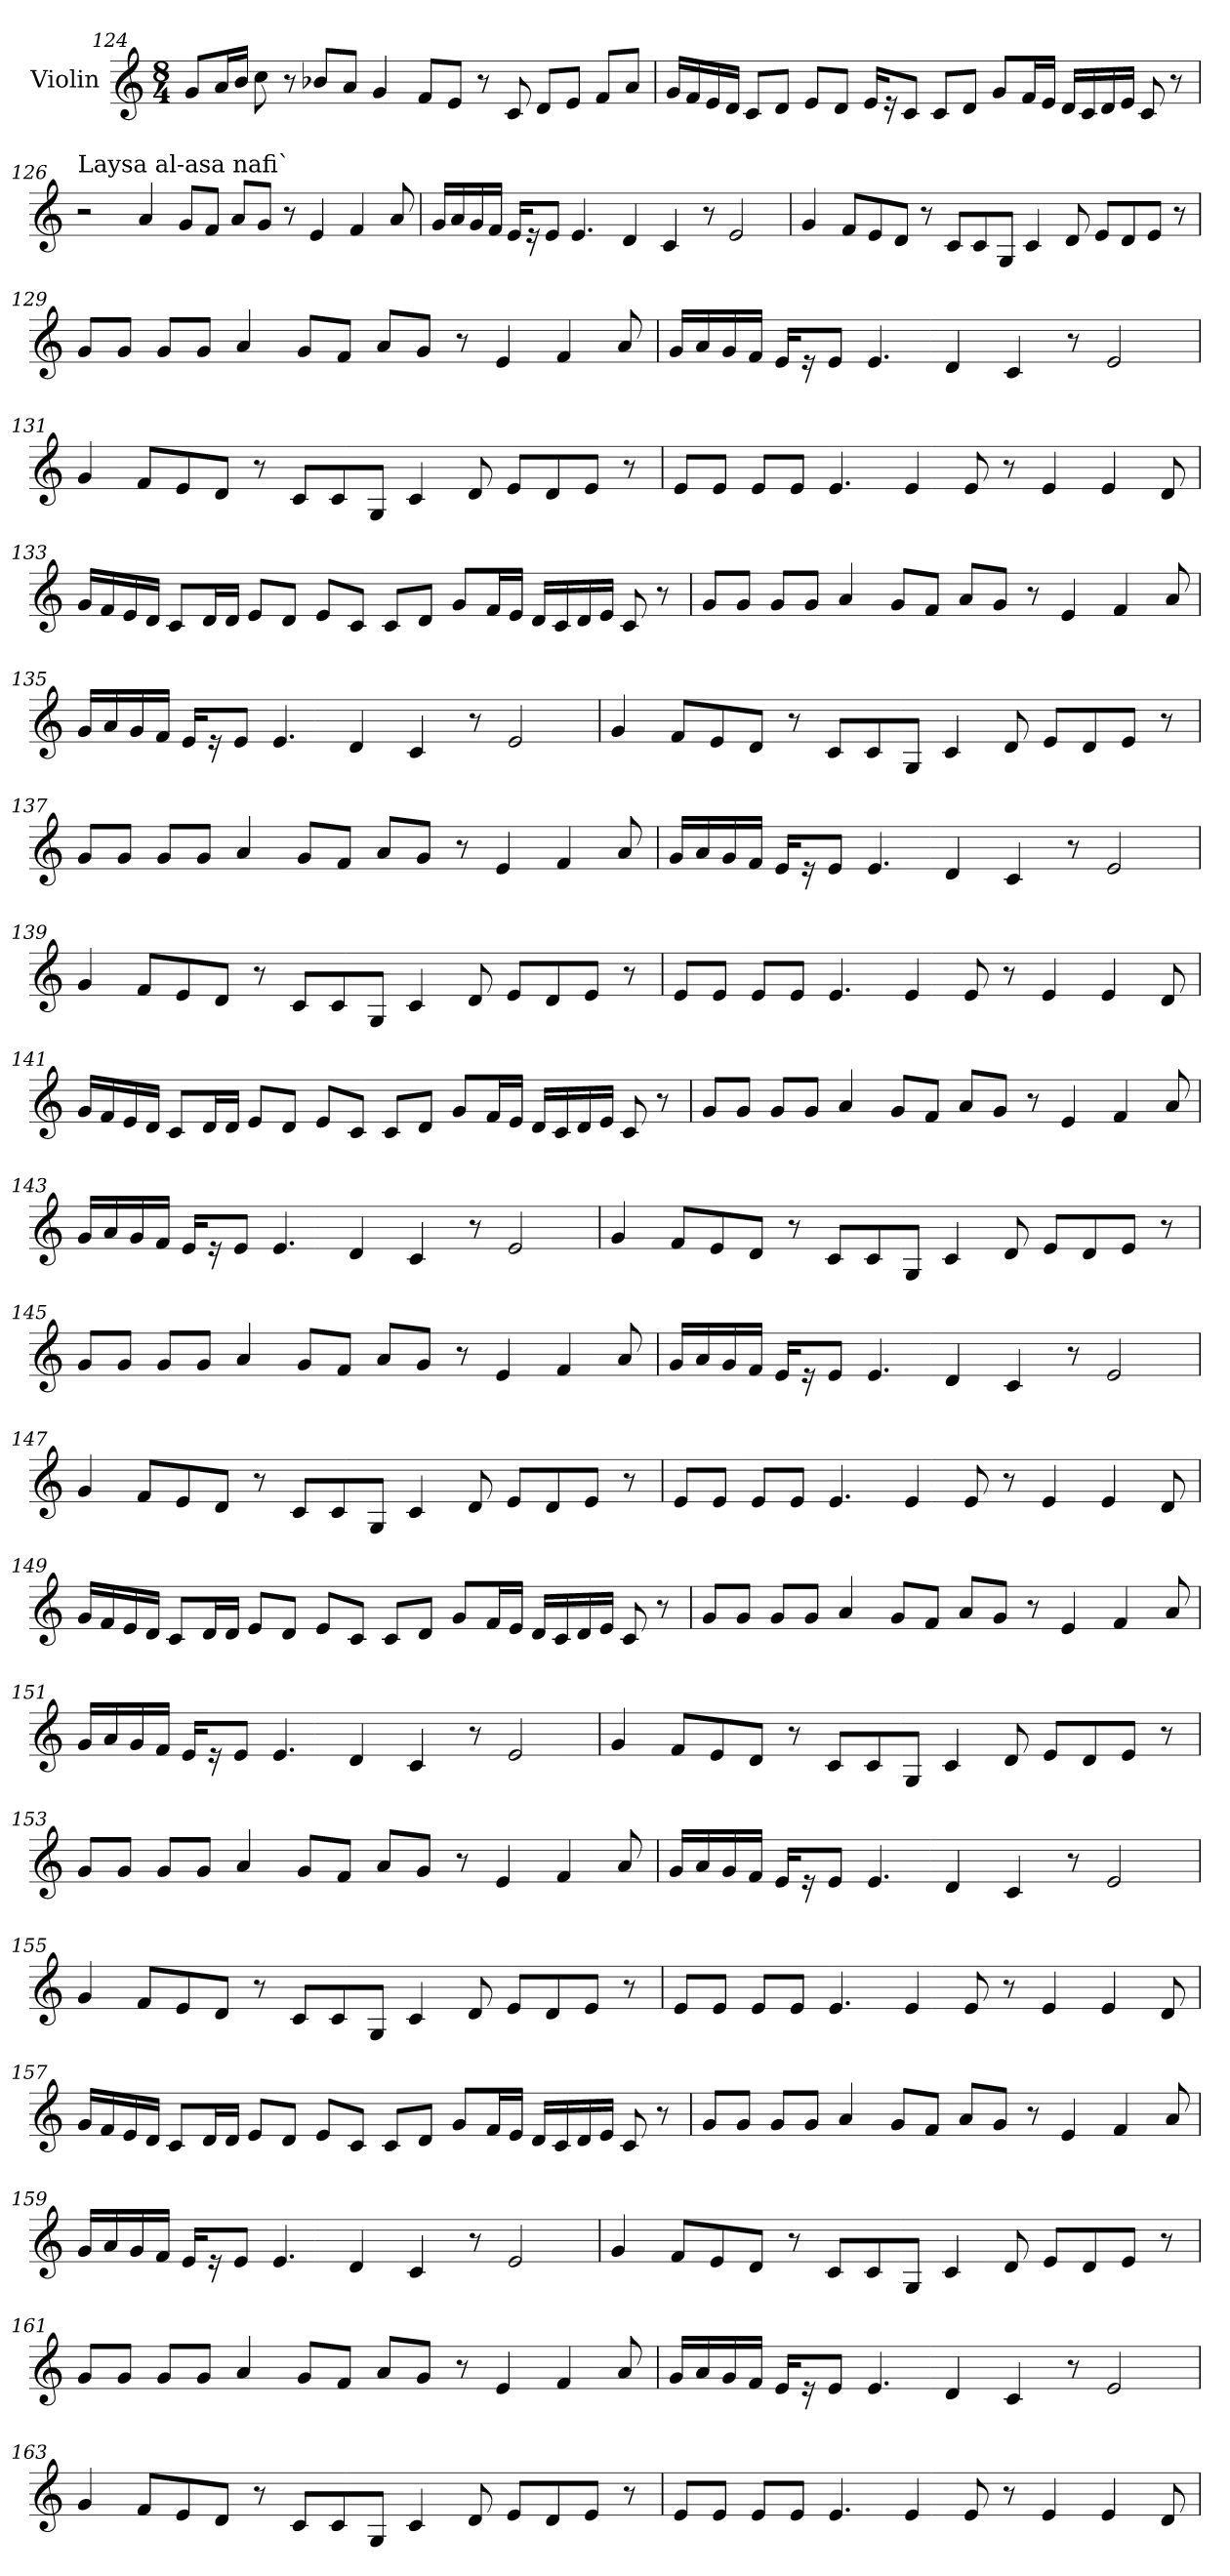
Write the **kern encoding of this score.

**kern
*part1
*staff1
*I"Violin
*clefG2
*k[]
*C:
*M8/4
=124
8g/L
16a/L
16b/JJ
8cc\
8r
8b-X/L
8a/J
4g/
8f/L
8e/J
8r
8c/
8d/L
8e/J
8f/L
8a/J
!!LO:PB:g=z
=125
16g/LL
16f/
16e/
16d/JJ
8c/L
8d/J
8e/L
8d/J
16e/KL
16r
8c/J
8c/L
8d/J
8g/L
16f/L
16e/JJ
16d/LL
16c/
16d/
16e/JJ
8c/
8r
=126
!LO:TX:a:t=Laysa al-asa nafi`
2r
4a/
8g/L
8f/J
8a/L
8g/J
8r
4e/
4f/
8a/
!!LO:LB:g=z
=127
16g/LL
16a/
16g/
16f/JJ
16e/KL
16r
8e/J
4.e/
4d/
4c/
8r
2e/
=128
4g/
8f/L
8e/
8d/J
8r
8c/L
8c/
8G/J
4c/
8d/
8e/L
8d/
8e/J
8r
!!LO:LB:g=z
=129
8g/L
8g/J
8g/L
8g/J
4a/
8g/L
8f/J
8a/L
8g/J
8r
4e/
4f/
8a/
=130
16g/LL
16a/
16g/
16f/JJ
16e/KL
16r
8e/J
4.e/
4d/
4c/
8r
2e/
!!LO:LB:g=z
=131
4g/
8f/L
8e/
8d/J
8r
8c/L
8c/
8G/J
4c/
8d/
8e/L
8d/
8e/J
8r
=132
8e/L
8e/J
8e/L
8e/J
4.e/
4e/
8e/
8r
4e/
4e/
8d/
!!LO:LB:g=z
=133
16g/LL
16f/
16e/
16d/JJ
8c/L
16d/L
16d/JJ
8e/L
8d/J
8e/L
8c/J
8c/L
8d/J
8g/L
16f/L
16e/JJ
16d/LL
16c/
16d/
16e/JJ
8c/
8r
=134
8g/L
8g/J
8g/L
8g/J
4a/
8g/L
8f/J
8a/L
8g/J
8r
4e/
4f/
8a/
!!LO:LB:g=z
=135
16g/LL
16a/
16g/
16f/JJ
16e/KL
16r
8e/J
4.e/
4d/
4c/
8r
2e/
=136
4g/
8f/L
8e/
8d/J
8r
8c/L
8c/
8G/J
4c/
8d/
8e/L
8d/
8e/J
8r
!!LO:LB:g=z
=137
8g/L
8g/J
8g/L
8g/J
4a/
8g/L
8f/J
8a/L
8g/J
8r
4e/
4f/
8a/
=138
16g/LL
16a/
16g/
16f/JJ
16e/KL
16r
8e/J
4.e/
4d/
4c/
8r
2e/
!!LO:LB:g=z
=139
4g/
8f/L
8e/
8d/J
8r
8c/L
8c/
8G/J
4c/
8d/
8e/L
8d/
8e/J
8r
=140
8e/L
8e/J
8e/L
8e/J
4.e/
4e/
8e/
8r
4e/
4e/
8d/
!!LO:PB:g=z
=141
16g/LL
16f/
16e/
16d/JJ
8c/L
16d/L
16d/JJ
8e/L
8d/J
8e/L
8c/J
8c/L
8d/J
8g/L
16f/L
16e/JJ
16d/LL
16c/
16d/
16e/JJ
8c/
8r
=142
8g/L
8g/J
8g/L
8g/J
4a/
8g/L
8f/J
8a/L
8g/J
8r
4e/
4f/
8a/
!!LO:LB:g=z
=143
16g/LL
16a/
16g/
16f/JJ
16e/KL
16r
8e/J
4.e/
4d/
4c/
8r
2e/
=144
4g/
8f/L
8e/
8d/J
8r
8c/L
8c/
8G/J
4c/
8d/
8e/L
8d/
8e/J
8r
!!LO:LB:g=z
=145
8g/L
8g/J
8g/L
8g/J
4a/
8g/L
8f/J
8a/L
8g/J
8r
4e/
4f/
8a/
=146
16g/LL
16a/
16g/
16f/JJ
16e/KL
16r
8e/J
4.e/
4d/
4c/
8r
2e/
!!LO:LB:g=z
=147
4g/
8f/L
8e/
8d/J
8r
8c/L
8c/
8G/J
4c/
8d/
8e/L
8d/
8e/J
8r
=148
8e/L
8e/J
8e/L
8e/J
4.e/
4e/
8e/
8r
4e/
4e/
8d/
!!LO:LB:g=z
=149
16g/LL
16f/
16e/
16d/JJ
8c/L
16d/L
16d/JJ
8e/L
8d/J
8e/L
8c/J
8c/L
8d/J
8g/L
16f/L
16e/JJ
16d/LL
16c/
16d/
16e/JJ
8c/
8r
=150
8g/L
8g/J
8g/L
8g/J
4a/
8g/L
8f/J
8a/L
8g/J
8r
4e/
4f/
8a/
!!LO:LB:g=z
=151
16g/LL
16a/
16g/
16f/JJ
16e/KL
16r
8e/J
4.e/
4d/
4c/
8r
2e/
=152
4g/
8f/L
8e/
8d/J
8r
8c/L
8c/
8G/J
4c/
8d/
8e/L
8d/
8e/J
8r
!!LO:LB:g=z
=153
8g/L
8g/J
8g/L
8g/J
4a/
8g/L
8f/J
8a/L
8g/J
8r
4e/
4f/
8a/
=154
16g/LL
16a/
16g/
16f/JJ
16e/KL
16r
8e/J
4.e/
4d/
4c/
8r
2e/
!!LO:LB:g=z
=155
4g/
8f/L
8e/
8d/J
8r
8c/L
8c/
8G/J
4c/
8d/
8e/L
8d/
8e/J
8r
=156
8e/L
8e/J
8e/L
8e/J
4.e/
4e/
8e/
8r
4e/
4e/
8d/
!!LO:PB:g=z
=157
16g/LL
16f/
16e/
16d/JJ
8c/L
16d/L
16d/JJ
8e/L
8d/J
8e/L
8c/J
8c/L
8d/J
8g/L
16f/L
16e/JJ
16d/LL
16c/
16d/
16e/JJ
8c/
8r
=158
8g/L
8g/J
8g/L
8g/J
4a/
8g/L
8f/J
8a/L
8g/J
8r
4e/
4f/
8a/
!!LO:LB:g=z
=159
16g/LL
16a/
16g/
16f/JJ
16e/KL
16r
8e/J
4.e/
4d/
4c/
8r
2e/
=160
4g/
8f/L
8e/
8d/J
8r
8c/L
8c/
8G/J
4c/
8d/
8e/L
8d/
8e/J
8r
!!LO:LB:g=z
=161
8g/L
8g/J
8g/L
8g/J
4a/
8g/L
8f/J
8a/L
8g/J
8r
4e/
4f/
8a/
=162
16g/LL
16a/
16g/
16f/JJ
16e/KL
16r
8e/J
4.e/
4d/
4c/
8r
2e/
!!LO:LB:g=z
=163
4g/
8f/L
8e/
8d/J
8r
8c/L
8c/
8G/J
4c/
8d/
8e/L
8d/
8e/J
8r
=164
8e/L
8e/J
8e/L
8e/J
4.e/
4e/
8e/
8r
4e/
4e/
8d/
=
*-
